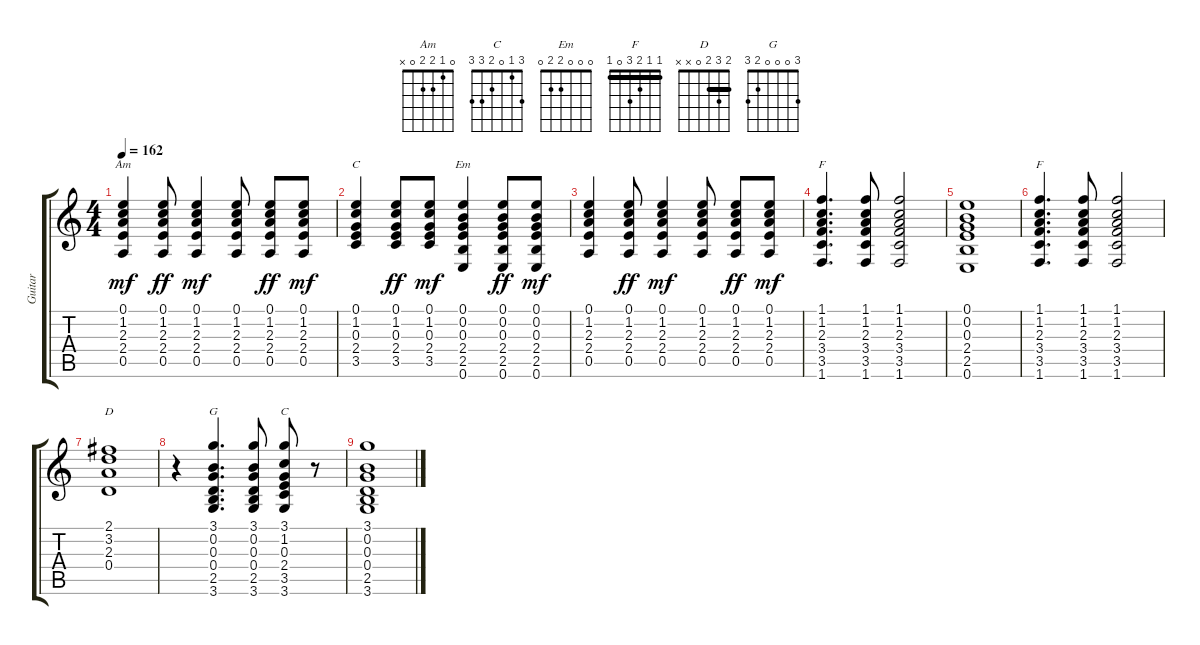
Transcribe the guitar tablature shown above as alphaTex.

\track ("Guitar" "Guitar") {instrument acousticguitarsteel}
\staff {score tabs}
\tuning (E4 B3 G3 D3 A2 E2) {hide}
\chord ("Am" 0 1 2 2 0 x)
\chord ("C" 0 1 0 2 3 x)
\chord ("Em" 0 0 0 2 2 0)
\chord ("F" 1 1 2 3 3 1) {barre 1}
\chord ("F" 1 1 2 3 0 1) {barre 1}
\chord ("D" 2 3 2 0 x x) {barre 2}
\chord ("G" 3 0 0 0 2 3)
\chord ("C" 3 1 0 2 3 3)
\ts (4 4)
\tempo 162
\clef g2
\ks c
(0.1 1.2 2.3 2.4 0.5).4{ch "Am" dy mf} (0.1 1.2 2.3 2.4 0.5).8{dy ff} (0.1 1.2 2.3 2.4 0.5).4{dy mf} (0.1 1.2 2.3 2.4 0.5).8 (0.1 1.2 2.3 2.4 0.5).8{dy ff} (0.1 1.2 2.3 2.4 0.5).8{dy mf} |
(0.1 1.2 0.3 2.4 3.5).4{ch "C"} (0.1 1.2 0.3 2.4 3.5).8{dy ff} (0.1 1.2 0.3 2.4 3.5).8{dy mf} (0.1 0.2 0.3 2.4 2.5 0.6).4{ch "Em"} (0.1 0.2 0.3 2.4 2.5 0.6).8{dy ff} (0.1 0.2 0.3 2.4 2.5 0.6).8{dy mf} |
(0.1 1.2 2.3 2.4 0.5).4 (0.1 1.2 2.3 2.4 0.5).8{dy ff} (0.1 1.2 2.3 2.4 0.5).4{dy mf} (0.1 1.2 2.3 2.4 0.5).8 (0.1 1.2 2.3 2.4 0.5).8{dy ff} (0.1 1.2 2.3 2.4 0.5).8{dy mf} |
(1.1 1.2 2.3 3.4 3.5 1.6).4{d ch "F"} (1.1 1.2 2.3 3.4 3.5 1.6).8 (1.1 1.2 2.3 3.4 3.5 1.6).2 |
(0.1 0.2 0.3 2.4 2.5 0.6).1 |
(1.1 1.2 2.3 3.4 3.5 1.6).4{d ch "F"} (1.1 1.2 2.3 3.4 3.5 1.6).8 (1.1 1.2 2.3 3.4 3.5 1.6).2 |
(2.1 3.2 2.3 0.4).1{ch "D"} |
r.4 (3.1 0.2 0.3 0.4 2.5 3.6).4{d ch "G"} (3.1 0.2 0.3 0.4 2.5 3.6).8 (3.1 1.2 0.3 2.4 3.5 3.6).8{ch "C"} r.8 |
(3.1 0.2 0.3 0.4 2.5 3.6).1
